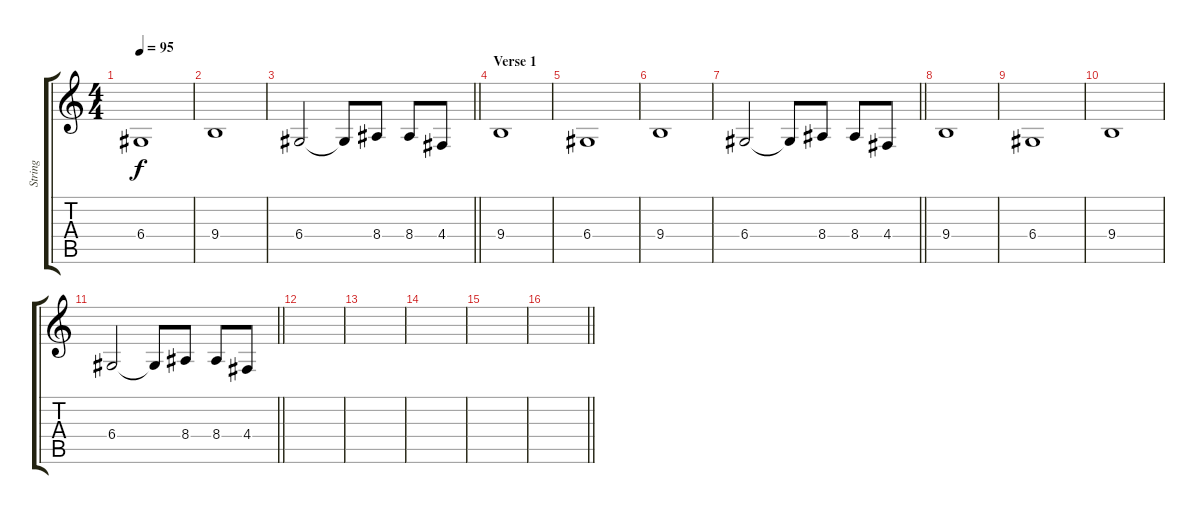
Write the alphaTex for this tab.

\track ("String" "String") {instrument stringensemble1}
\staff {score tabs}
\tuning (E4 B3 G3 D3 A2 E2) {hide}
\ts (4 4)
\tempo 95
\clef g2
\ks c
6.4.1{dy f} |
9.4.1 |
\barLineRight lightlight
6.4.2 6.4{t}.8 8.4.8 8.4.8 4.4.8 |
\section ("" "Verse 1")
9.4.1 |
6.4.1 |
9.4.1 |
\barLineRight lightlight
6.4.2 6.4{t}.8 8.4.8 8.4.8 4.4.8 |
9.4.1 |
6.4.1 |
9.4.1 |
\barLineRight lightlight
6.4.2 6.4{t}.8 8.4.8 8.4.8 4.4.8 |
|
|
|
|
\barLineRight lightlight
